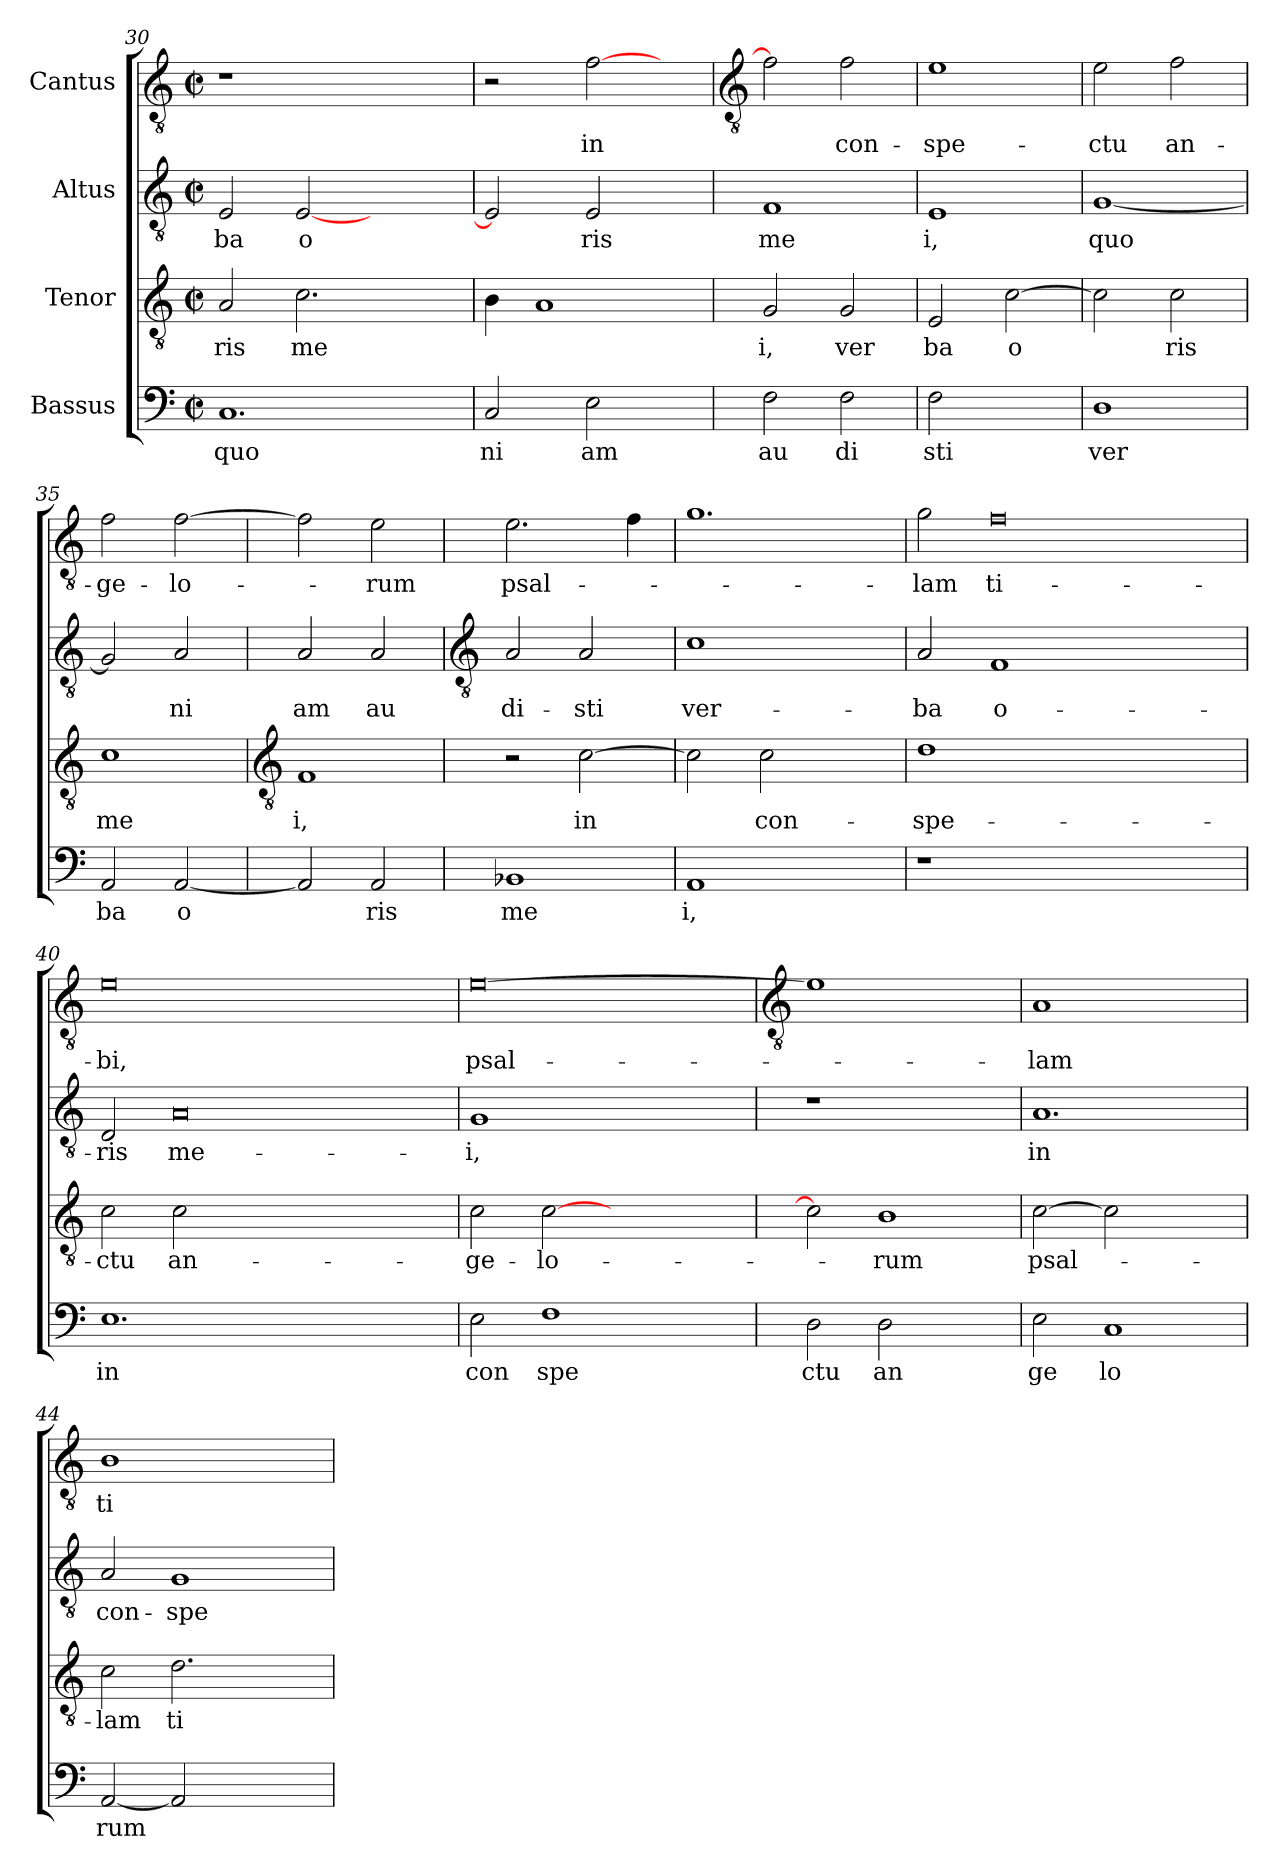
**kern	**text	**kern	**text	**kern	**text	**kern	**text
*part4	*part4	*part3	*part3	*part2	*part2	*part1	*part1
*staff4	*staff4	*staff3	*staff3	*staff2	*staff2	*staff1	*staff1
*I"Bassus	*	*I"Tenor	*	*I"Altus	*	*I"Cantus	*
*clefF4	*	*clefGv2	*	*clefGv2	*	*clefGv2	*
*k[]	*	*k[]	*	*k[]	*	*k[]	*
*C:	*	*C:	*	*C:	*	*C:	*
*M2/2	*	*M2/2	*	*M2/2	*	*M2/2	*
*met(c|)	*	*met(c|)	*	*met(c|)	*	*met(c|)	*
=30	=30	=30	=30	=30	=30	=30	=30
!	!LO:LY:b	!	!LO:LY:b	!	!LO:LY:b	!	!
1.C	quo	2A/	ris	2E/	ba	1r	.
!	!	!	!LO:LY:b	!	!LO:LY:b	!	!
.	.	2.c\	me	[2E/	o	.	.
.	.	.	.	2ryy	.	2ryy	.
.	.	4ryy	.	.	.	.	.
=31	=31	=31	=31	=31	=31	=31	=31
!	!LO:LY:b	!	!	!	!	!	!
2C/	ni	4B\	.	2E/]	.	2r	.
.	.	1A	.	.	.	.	.
!	!LO:LY:b	!	!	!	!LO:LY:b	!	!LO:LY:b
2E\	am	.	.	2E/	ris	[2f\	in
4ryy	.	.	.	4ryy	.	4ryy	.
!!LO:LB:g=z
=32	=32	=32	=32	=32	=32	=32	=32
*	*	*	*	*	*	*clefGv2	*
!	!LO:LY:b	!	!LO:LY:b	!	!LO:LY:b	!	!
2F\	au	2G/	i,	1F	me	2f\]	.
!	!LO:LY:b	!	!LO:LY:b	!	!	!	!LO:LY:b
2F\	di	2G/	ver	.	.	2f\	con-
=33	=33	=33	=33	=33	=33	=33	=33
!	!LO:LY:b	!	!LO:LY:b	!	!LO:LY:b	!	!LO:LY:b
2F\	sti	2E/	ba	1E	i,	1e	-spe-
!	!	!	!LO:LY:b	!	!	!	!
2ryy	.	[2c\	o	.	.	.	.
!!LO:LB:g=z
=34	=34	=34	=34	=34	=34	=34	=34
!	!LO:LY:b	!	!	!	!LO:LY:b	!	!LO:LY:b
1D	ver	2c\]	.	[1G	quo	2e\	-ctu
!	!	!	!LO:LY:b	!	!	!	!LO:LY:b
.	.	2c\	ris	.	.	2f\	an-
=35	=35	=35	=35	=35	=35	=35	=35
!	!LO:LY:b	!	!LO:LY:b	!	!	!	!LO:LY:b
2AA/	ba	1c	me	2G/]	.	2f\	-ge-
!	!LO:LY:b	!	!	!	!LO:LY:b	!	!LO:LY:b
[2AA/	o	.	.	2A/	ni	[2f\	-lo-
!!LO:LB:g=z
=36	=36	=36	=36	=36	=36	=36	=36
*	*	*clefGv2	*	*	*	*	*
!	!	!	!LO:LY:b	!	!LO:LY:b	!	!
2AA/]	.	1F	i,	2A/	am	2f\]	.
!	!LO:LY:b	!	!	!	!LO:LY:b	!	!LO:LY:b
2AA/	ris	.	.	2A/	au	2e\	-rum
!!LO:LB:g=z
=37	=37	=37	=37	=37	=37	=37	=37
*	*	*	*	*clefGv2	*	*	*
!	!LO:LY:b	!	!	!	!LO:LY:b	!	!LO:LY:b
1BB-X	me	2r	.	2A/	di-	2.e\	psal-
!	!	!	!LO:LY:b	!	!LO:LY:b	!	!
.	.	[2c\	in	2A/	-sti	.	.
.	.	.	.	.	.	4f\	.
=38	=38	=38	=38	=38	=38	=38	=38
!	!LO:LY:b	!	!	!	!LO:LY:b	!	!
1AA	i,	2c\]	.	1c	ver-	1.g	.
!	!	!	!LO:LY:b	!	!	!	!
.	.	2c\	con-	.	.	.	.
2ryy	.	2ryy	.	2ryy	.	.	.
=39	=39	=39	=39	=39	=39	=39	=39
!	!	!	!LO:LY:b	!	!LO:LY:b	!	!LO:LY:b
1r	.	1d	-spe-	2A/	-ba	2g\	-lam
!	!	!	!	!	!LO:LY:b	!	!LO:LY:b
.	.	.	.	1F	o-	0f	ti-
1.ryy	.	1.ryy	.	.	.	.	.
.	.	.	.	1ryy	.	.	.
=40	=40	=40	=40	=40	=40	=40	=40
!	!LO:LY:b	!	!LO:LY:b	!	!LO:LY:b	!	!LO:LY:b
1.E	in	2c\	-ctu	2D/	-ris	0e	-bi,
!	!	!	!LO:LY:b	!	!LO:LY:b	!	!
.	.	2c\	an-	0A	me-	.	.
.	.	1.ryy	.	.	.	.	.
1ryy	.	.	.	.	.	.	.
.	.	.	.	.	.	2ryy	.
=41	=41	=41	=41	=41	=41	=41	=41
!	!LO:LY:b	!	!LO:LY:b	!	!LO:LY:b	!	!LO:LY:b
2E\	con	2c\	-ge-	1G	-i,	[0e	psal-
!	!LO:LY:b	!	!LO:LY:b	!	!	!	!
1F	spe	[2c\	-lo-	.	.	.	.
.	.	1ryy	.	1ryy	.	.	.
2ryy	.	.	.	.	.	.	.
!!LO:LB:g=z
=42	=42	=42	=42	=42	=42	=42	=42
*	*	*	*	*	*	*clefGv2	*
!	!LO:LY:b	!	!	!	!	!	!
2D\	ctu	2c\]	.	1r	.	1e]	.
!	!LO:LY:b	!	!LO:LY:b	!	!	!	!
2D\	an	1B	-rum	.	.	.	.
2ryy	.	.	.	2ryy	.	2ryy	.
=43A	=43A	=43A	=43A	=43A	=43A	=43A	=43A
!	!LO:LY:b	!	!LO:LY:b	!	!LO:LY:b	!	!LO:LY:b
2E\	ge	[2c\	psal-	1.A	in	1A	-lam
!	!LO:LY:b	!	!	!	!	!	!
1C	lo	2c\]	.	.	.	.	.
.	.	2ryy	.	.	.	2ryy	.
=44A	=44A	=44A	=44A	=44A	=44A	=44A	=44A
!	!LO:LY:b	!	!LO:LY:b	!	!LO:LY:b	!	!LO:LY:b
[2AA/	rum	2c\	-lam	2A/	con-	1B	ti
!	!	!	!LO:LY:b	!	!LO:LY:b	!	!
2AA/]	.	2.d\	ti-	1G	-spe-	.	.
2ryy	.	.	.	.	.	2ryy	.
.	.	4ryy	.	.	.	.	.
=	=	=	=	=	=	=	=
*-	*-	*-	*-	*-	*-	*-	*-
